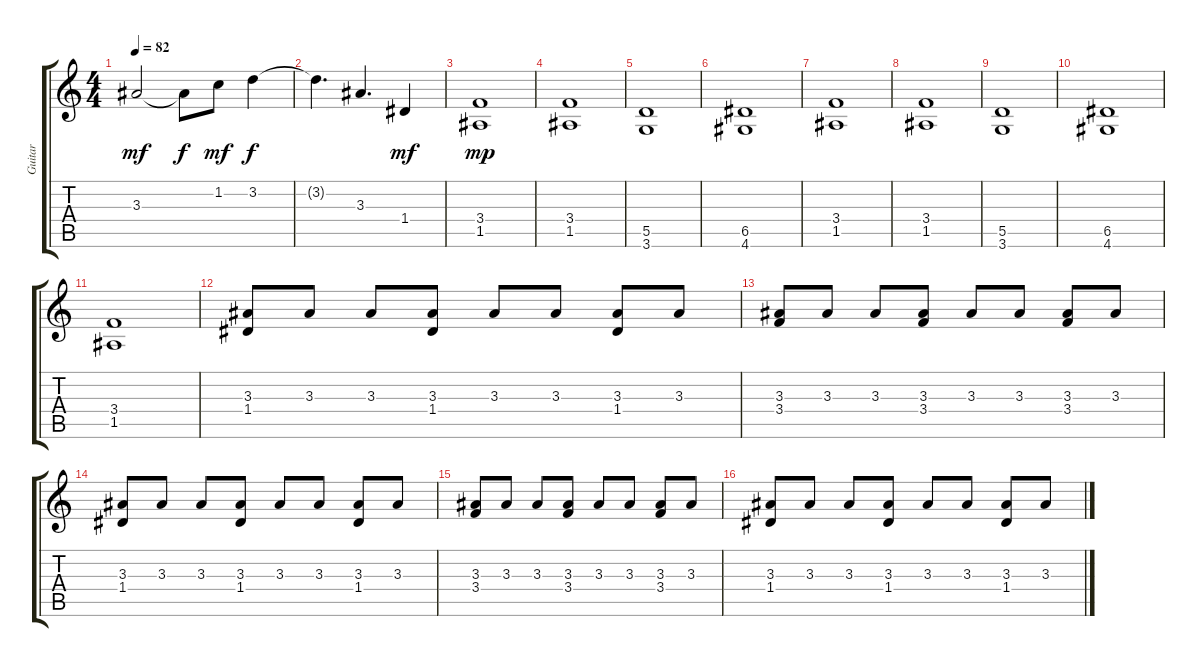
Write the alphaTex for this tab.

\track ("Guitar" "Guitar") {instrument overdrivenguitar}
\staff {score tabs}
\tuning (E4 B3 G3 D3 A2 E2) {hide}
\ts (4 4)
\tempo 82
\clef g2
\ks c
3.3.2{dy mf} 3.3{t}.8{dy f} 1.2.8{dy mf} 3.2.4{dy f} |
3.2{t}.4{d} 3.3.4{d} 1.4.4{dy mf} |
(3.4 1.5).1{dy mp} |
(3.4 1.5).1 |
(5.5 3.6).1 |
(6.5 4.6).1 |
(3.4 1.5).1 |
(3.4 1.5).1 |
(5.5 3.6).1 |
(6.5 4.6).1 |
(3.4 1.5).1 |
(3.3 1.4).8 3.3.8 3.3.8 (3.3 1.4).8 3.3.8 3.3.8 (3.3 1.4).8 3.3.8 |
(3.3 3.4).8 3.3.8 3.3.8 (3.3 3.4).8 3.3.8 3.3.8 (3.3 3.4).8 3.3.8 |
(3.3 1.4).8 3.3.8 3.3.8 (3.3 1.4).8 3.3.8 3.3.8 (3.3 1.4).8 3.3.8 |
(3.3 3.4).8 3.3.8 3.3.8 (3.3 3.4).8 3.3.8 3.3.8 (3.3 3.4).8 3.3.8 |
(3.3 1.4).8 3.3.8 3.3.8 (3.3 1.4).8 3.3.8 3.3.8 (3.3 1.4).8 3.3.8
